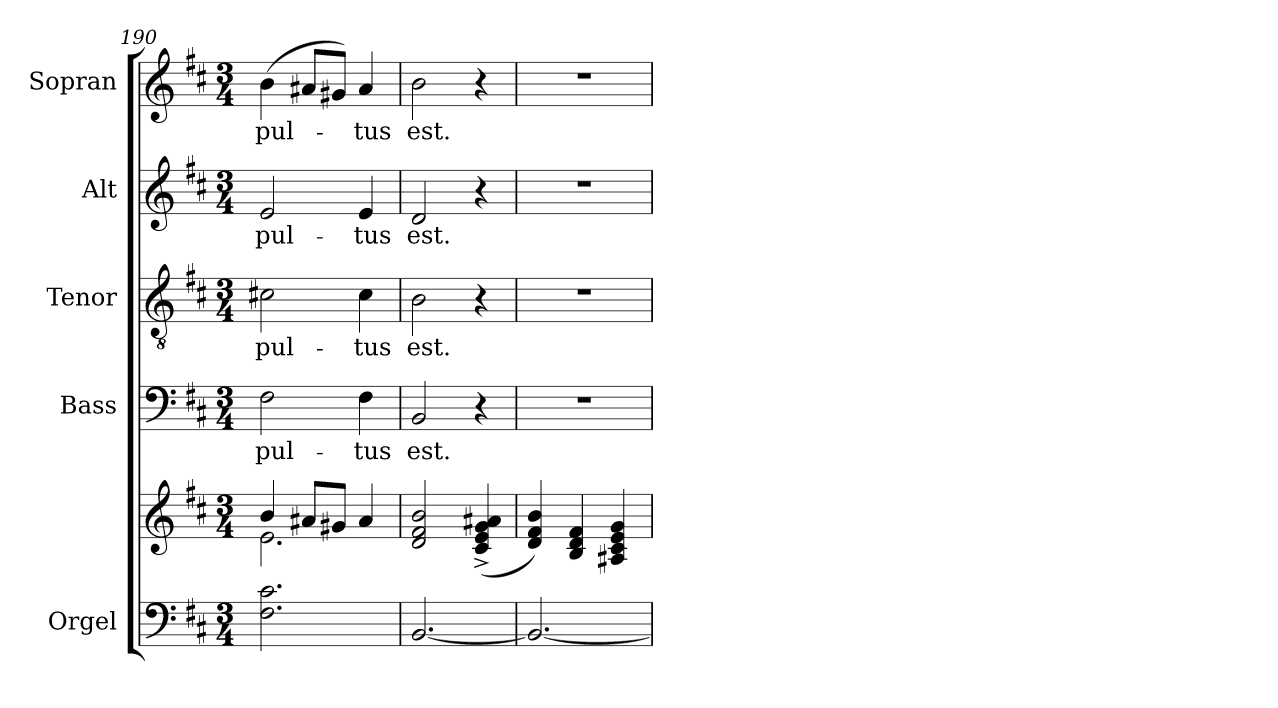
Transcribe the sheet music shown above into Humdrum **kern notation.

**kern	**kern	**kern	**text	**kern	**text	**kern	**text	**kern	**text
*part5	*part5	*part4	*part4	*part3	*part3	*part2	*part2	*part1	*part1
*staff6	*staff5	*staff4	*staff4	*staff3	*staff3	*staff2	*staff2	*staff1	*staff1
*I"Orgel	*	*I"Bass	*	*I"Tenor	*	*I"Alt	*	*I"Sopran	*
*I'Org.	*	*I'B.	*	*I'T.	*	*I'A.	*	*I'S.	*
*clefF4	*clefG2	*clefF4	*	*clefGv2	*	*clefG2	*	*clefG2	*
*k[f#c#]	*k[f#c#]	*k[f#c#]	*	*k[f#c#]	*	*k[f#c#]	*	*k[f#c#]	*
*D:	*D:	*D:	*	*D:	*	*D:	*	*D:	*
*M3/4	*M3/4	*M3/4	*	*M3/4	*	*M3/4	*	*M3/4	*
=190	=190	=190	=190	=190	=190	=190	=190	=190	=190
*	*^	*	*	*	*	*	*	*	*
!	!	!	!	!LO:LY:b	!	!LO:LY:b	!	!LO:LY:b	!	!LO:LY:b
2.F#\ 2.c#\	4b/	2.e\	2F#\	-pul-	2c#X\	-pul-	2e/	-pul-	(>4b\	-pul-
.	8a#X/L	.	.	.	.	.	.	.	8a#X/L	.
.	8g#X/J	.	.	.	.	.	.	.	8g#X/J)	.
!	!	!	!	!LO:LY:b	!	!LO:LY:b	!	!LO:LY:b	!	!LO:LY:b
.	4a#/	.	4F#\	-tus	4c#\	-tus	4e/	-tus	4a#/	-tus
*	*v	*v	*	*	*	*	*	*	*	*
=191	=191	=191	=191	=191	=191	=191	=191	=191	=191
!	!	!	!LO:LY:b	!	!LO:LY:b	!	!LO:LY:b	!	!LO:LY:b
[2.BB/	2d/ 2f#/ 2b/	2BB/	est.	2B\	est.	2d/	est.	2b\	est.
.	(<4c#/^< 4e/^< 4g/^< 4a#X/^<	4r	.	4r	.	4r	.	4r	.
=192	=192	=192	=192	=192	=192	=192	=192	=192	=192
2.BB/_	4d/ 4f#/ 4b/)	2.r	.	2.r	.	2.r	.	2.r	.
.	4B/ 4d/ 4f#/	.	.	.	.	.	.	.	.
.	4A#X/ 4c#/ 4e/ 4g/	.	.	.	.	.	.	.	.
=	=	=	=	=	=	=	=	=	=
*-	*-	*-	*-	*-	*-	*-	*-	*-	*-
